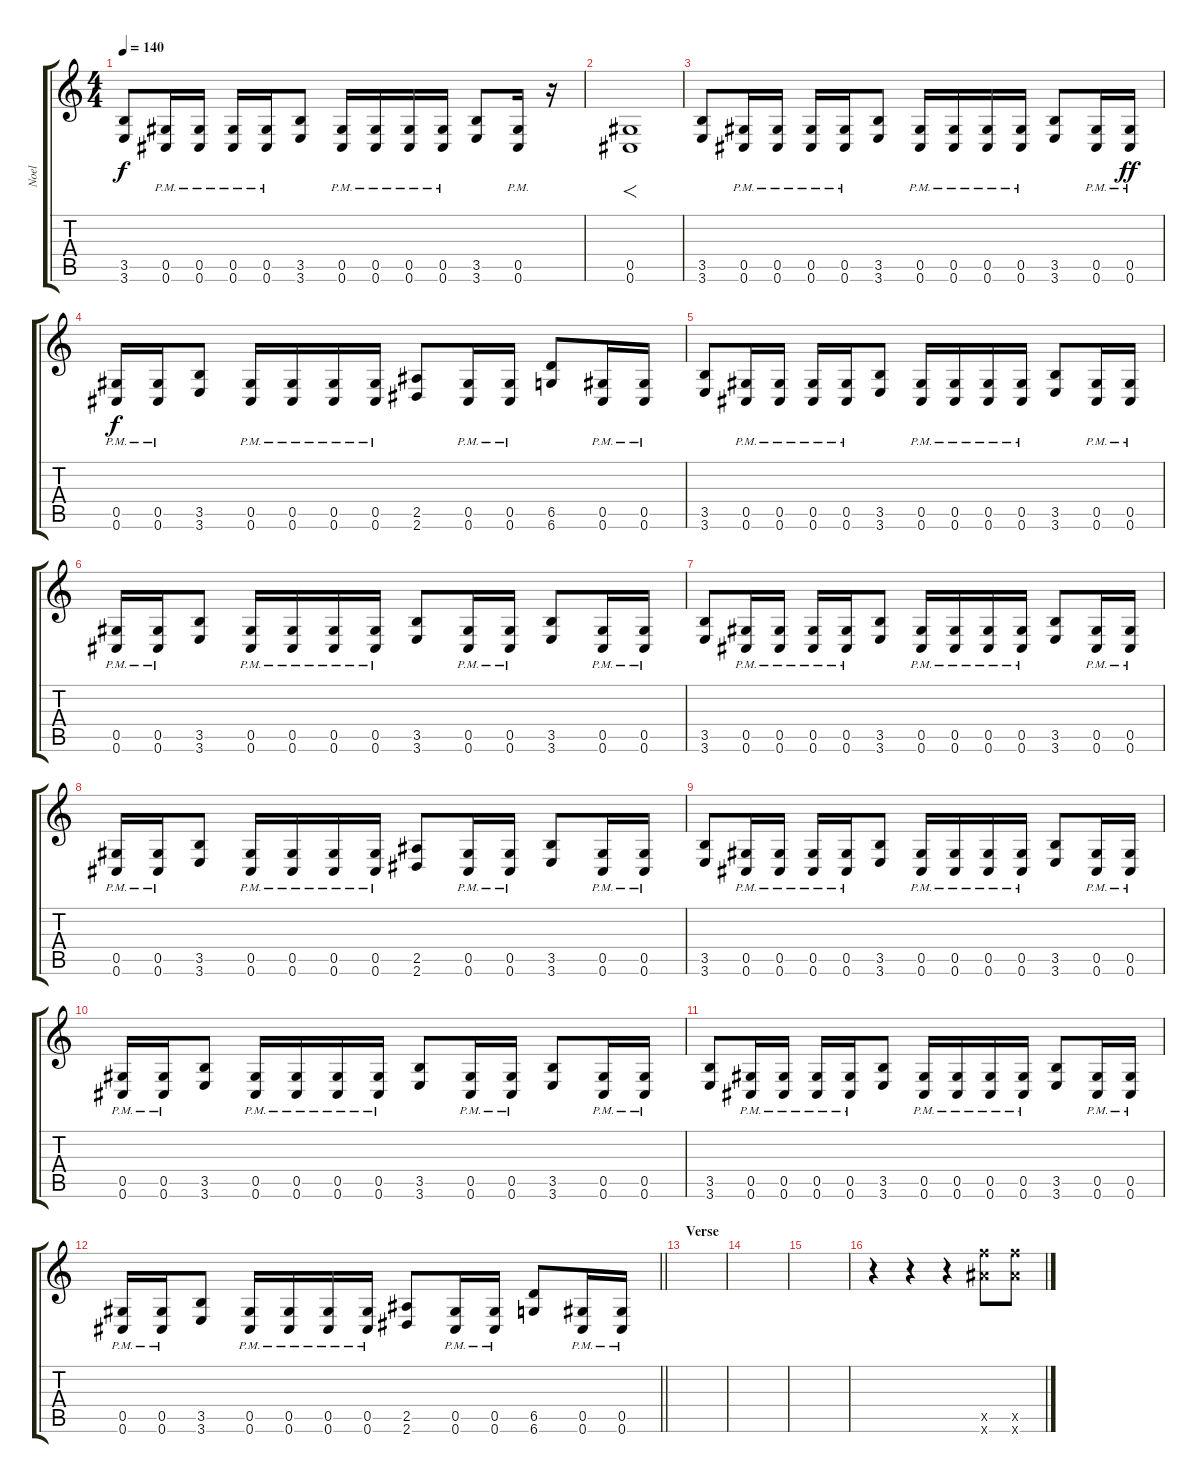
\track ("Noel" "Noel") {instrument distortionguitar}
\staff {score tabs}
\tuning (Eb4 Bb3 Gb3 Db3 Ab2 Db2) {hide}
\ts (4 4)
\tempo 140
\clef g2
\ks c
(3.5 3.6).8{dy f} (0.5{pm} 0.6{pm}).16 (0.5{pm} 0.6{pm}).16 (0.5{pm} 0.6{pm}).16 (0.5{pm} 0.6{pm}).16 (3.5 3.6).8 (0.5{pm} 0.6{pm}).16 (0.5{pm} 0.6{pm}).16 (0.5{pm} 0.6{pm}).16 (0.5{pm} 0.6{pm}).16 (3.5 3.6).8 (0.5{pm} 0.6{pm}).16 r.16 |
(0.5 0.6).1{f} |
(3.5 3.6).8 (0.5{pm} 0.6{pm}).16 (0.5{pm} 0.6{pm}).16 (0.5{pm} 0.6{pm}).16 (0.5{pm} 0.6{pm}).16 (3.5 3.6).8 (0.5{pm} 0.6{pm}).16 (0.5{pm} 0.6{pm}).16 (0.5{pm} 0.6{pm}).16 (0.5{pm} 0.6{pm}).16 (3.5 3.6).8 (0.5{pm} 0.6{pm}).16 (0.5{pm} 0.6{pm}).16{dy ff} |
(0.5{pm} 0.6{pm}).16{dy f} (0.5{pm} 0.6{pm}).16 (3.5 3.6).8 (0.5{pm} 0.6{pm}).16 (0.5{pm} 0.6{pm}).16 (0.5{pm} 0.6{pm}).16 (0.5{pm} 0.6{pm}).16 (2.5 2.6).8 (0.5{pm} 0.6{pm}).16 (0.5{pm} 0.6{pm}).16 (6.5 6.6).8 (0.5{pm} 0.6{pm}).16 (0.5{pm} 0.6{pm}).16 |
(3.5 3.6).8{balance 3} (0.5{pm} 0.6{pm}).16 (0.5{pm} 0.6{pm}).16 (0.5{pm} 0.6{pm}).16 (0.5{pm} 0.6{pm}).16 (3.5 3.6).8 (0.5{pm} 0.6{pm}).16 (0.5{pm} 0.6{pm}).16 (0.5{pm} 0.6{pm}).16 (0.5{pm} 0.6{pm}).16 (3.5 3.6).8 (0.5{pm} 0.6{pm}).16 (0.5{pm} 0.6{pm}).16 |
(0.5{pm} 0.6{pm}).16 (0.5{pm} 0.6{pm}).16 (3.5 3.6).8 (0.5{pm} 0.6{pm}).16 (0.5{pm} 0.6{pm}).16 (0.5{pm} 0.6{pm}).16 (0.5{pm} 0.6{pm}).16 (3.5 3.6).8 (0.5{pm} 0.6{pm}).16 (0.5{pm} 0.6{pm}).16 (3.5 3.6).8 (0.5{pm} 0.6{pm}).16 (0.5{pm} 0.6{pm}).16 |
(3.5 3.6).8 (0.5{pm} 0.6{pm}).16 (0.5{pm} 0.6{pm}).16 (0.5{pm} 0.6{pm}).16 (0.5{pm} 0.6{pm}).16 (3.5 3.6).8 (0.5{pm} 0.6{pm}).16 (0.5{pm} 0.6{pm}).16 (0.5{pm} 0.6{pm}).16 (0.5{pm} 0.6{pm}).16 (3.5 3.6).8 (0.5{pm} 0.6{pm}).16 (0.5{pm} 0.6{pm}).16 |
(0.5{pm} 0.6{pm}).16 (0.5{pm} 0.6{pm}).16 (3.5 3.6).8 (0.5{pm} 0.6{pm}).16 (0.5{pm} 0.6{pm}).16 (0.5{pm} 0.6{pm}).16 (0.5{pm} 0.6{pm}).16 (2.5 2.6).8 (0.5{pm} 0.6{pm}).16 (0.5{pm} 0.6{pm}).16 (3.5 3.6).8 (0.5{pm} 0.6{pm}).16 (0.5{pm} 0.6{pm}).16 |
(3.5 3.6).8 (0.5{pm} 0.6{pm}).16 (0.5{pm} 0.6{pm}).16 (0.5{pm} 0.6{pm}).16 (0.5{pm} 0.6{pm}).16 (3.5 3.6).8 (0.5{pm} 0.6{pm}).16 (0.5{pm} 0.6{pm}).16 (0.5{pm} 0.6{pm}).16 (0.5{pm} 0.6{pm}).16 (3.5 3.6).8 (0.5{pm} 0.6{pm}).16 (0.5{pm} 0.6{pm}).16 |
(0.5{pm} 0.6{pm}).16 (0.5{pm} 0.6{pm}).16 (3.5 3.6).8 (0.5{pm} 0.6{pm}).16 (0.5{pm} 0.6{pm}).16 (0.5{pm} 0.6{pm}).16 (0.5{pm} 0.6{pm}).16 (3.5 3.6).8 (0.5{pm} 0.6{pm}).16 (0.5{pm} 0.6{pm}).16 (3.5 3.6).8 (0.5{pm} 0.6{pm}).16 (0.5{pm} 0.6{pm}).16 |
(3.5 3.6).8 (0.5{pm} 0.6{pm}).16 (0.5{pm} 0.6{pm}).16 (0.5{pm} 0.6{pm}).16 (0.5{pm} 0.6{pm}).16 (3.5 3.6).8 (0.5{pm} 0.6{pm}).16 (0.5{pm} 0.6{pm}).16 (0.5{pm} 0.6{pm}).16 (0.5{pm} 0.6{pm}).16 (3.5 3.6).8 (0.5{pm} 0.6{pm}).16 (0.5{pm} 0.6{pm}).16 |
\barLineRight lightlight
(0.5{pm} 0.6{pm}).16 (0.5{pm} 0.6{pm}).16 (3.5 3.6).8 (0.5{pm} 0.6{pm}).16 (0.5{pm} 0.6{pm}).16 (0.5{pm} 0.6{pm}).16 (0.5{pm} 0.6{pm}).16 (2.5 2.6).8 (0.5{pm} 0.6{pm}).16 (0.5{pm} 0.6{pm}).16 (6.5 6.6).8 (0.5{pm} 0.6{pm}).16 (0.5{pm} 0.6{pm}).16 |
\section ("" "Verse")
|
|
|
r.4 r.4 r.4 (21.5{x} 21.6{x}).8 (21.5{x} 21.6{x}).8
